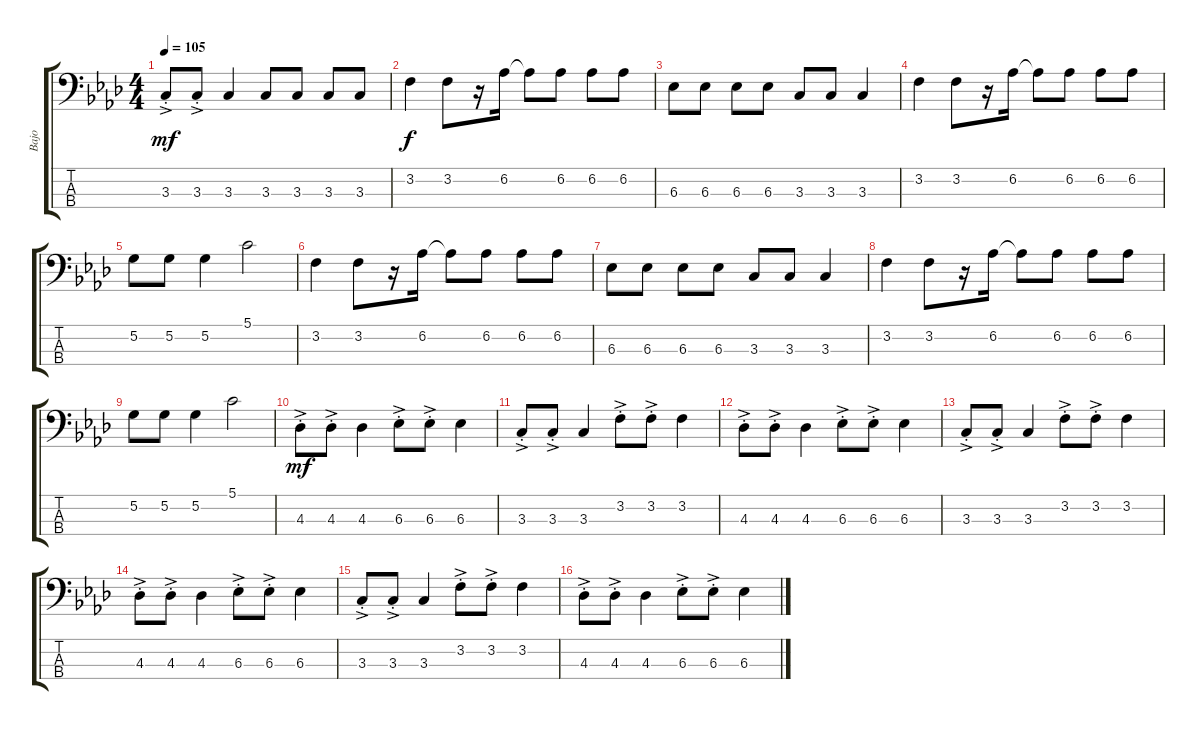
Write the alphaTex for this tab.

\track ("Bajo" "Bajo") {instrument electricbassfinger}
\staff {score tabs}
\tuning (G2 D2 A1 E1) {hide}
\ts (4 4)
\tempo 105
\clef f4
\ks fminor
3.3{ac st}.8{dy mf} 3.3{ac st}.8 3.3.4 3.3.8 3.3.8 3.3.8 3.3.8 |
3.2.4{dy f} 3.2.8 r.16 6.2.16 6.2{t}.8 6.2.8 6.2.8 6.2.8 |
6.3.8 6.3.8 6.3.8 6.3.8 3.3.8 3.3.8 3.3.4 |
3.2.4 3.2.8 r.16 6.2.16 6.2{t}.8 6.2.8 6.2.8 6.2.8 |
5.2.8 5.2.8 5.2.4 5.1.2 |
3.2.4 3.2.8 r.16 6.2.16 6.2{t}.8 6.2.8 6.2.8 6.2.8 |
6.3.8 6.3.8 6.3.8 6.3.8 3.3.8 3.3.8 3.3.4 |
3.2.4 3.2.8 r.16 6.2.16 6.2{t}.8 6.2.8 6.2.8 6.2.8 |
5.2.8 5.2.8 5.2.4 5.1.2 |
4.3{ac st}.8{dy mf} 4.3{ac st}.8 4.3.4 6.3{ac st}.8 6.3{ac st}.8 6.3.4 |
3.3{ac st}.8 3.3{ac st}.8 3.3.4 3.2{ac st}.8 3.2{ac st}.8 3.2.4 |
4.3{ac st}.8 4.3{ac st}.8 4.3.4 6.3{ac st}.8 6.3{ac st}.8 6.3.4 |
3.3{ac st}.8 3.3{ac st}.8 3.3.4 3.2{ac st}.8 3.2{ac st}.8 3.2.4 |
4.3{ac st}.8 4.3{ac st}.8 4.3.4 6.3{ac st}.8 6.3{ac st}.8 6.3.4 |
3.3{ac st}.8 3.3{ac st}.8 3.3.4 3.2{ac st}.8 3.2{ac st}.8 3.2.4 |
4.3{ac st}.8 4.3{ac st}.8 4.3.4 6.3{ac st}.8 6.3{ac st}.8 6.3.4
